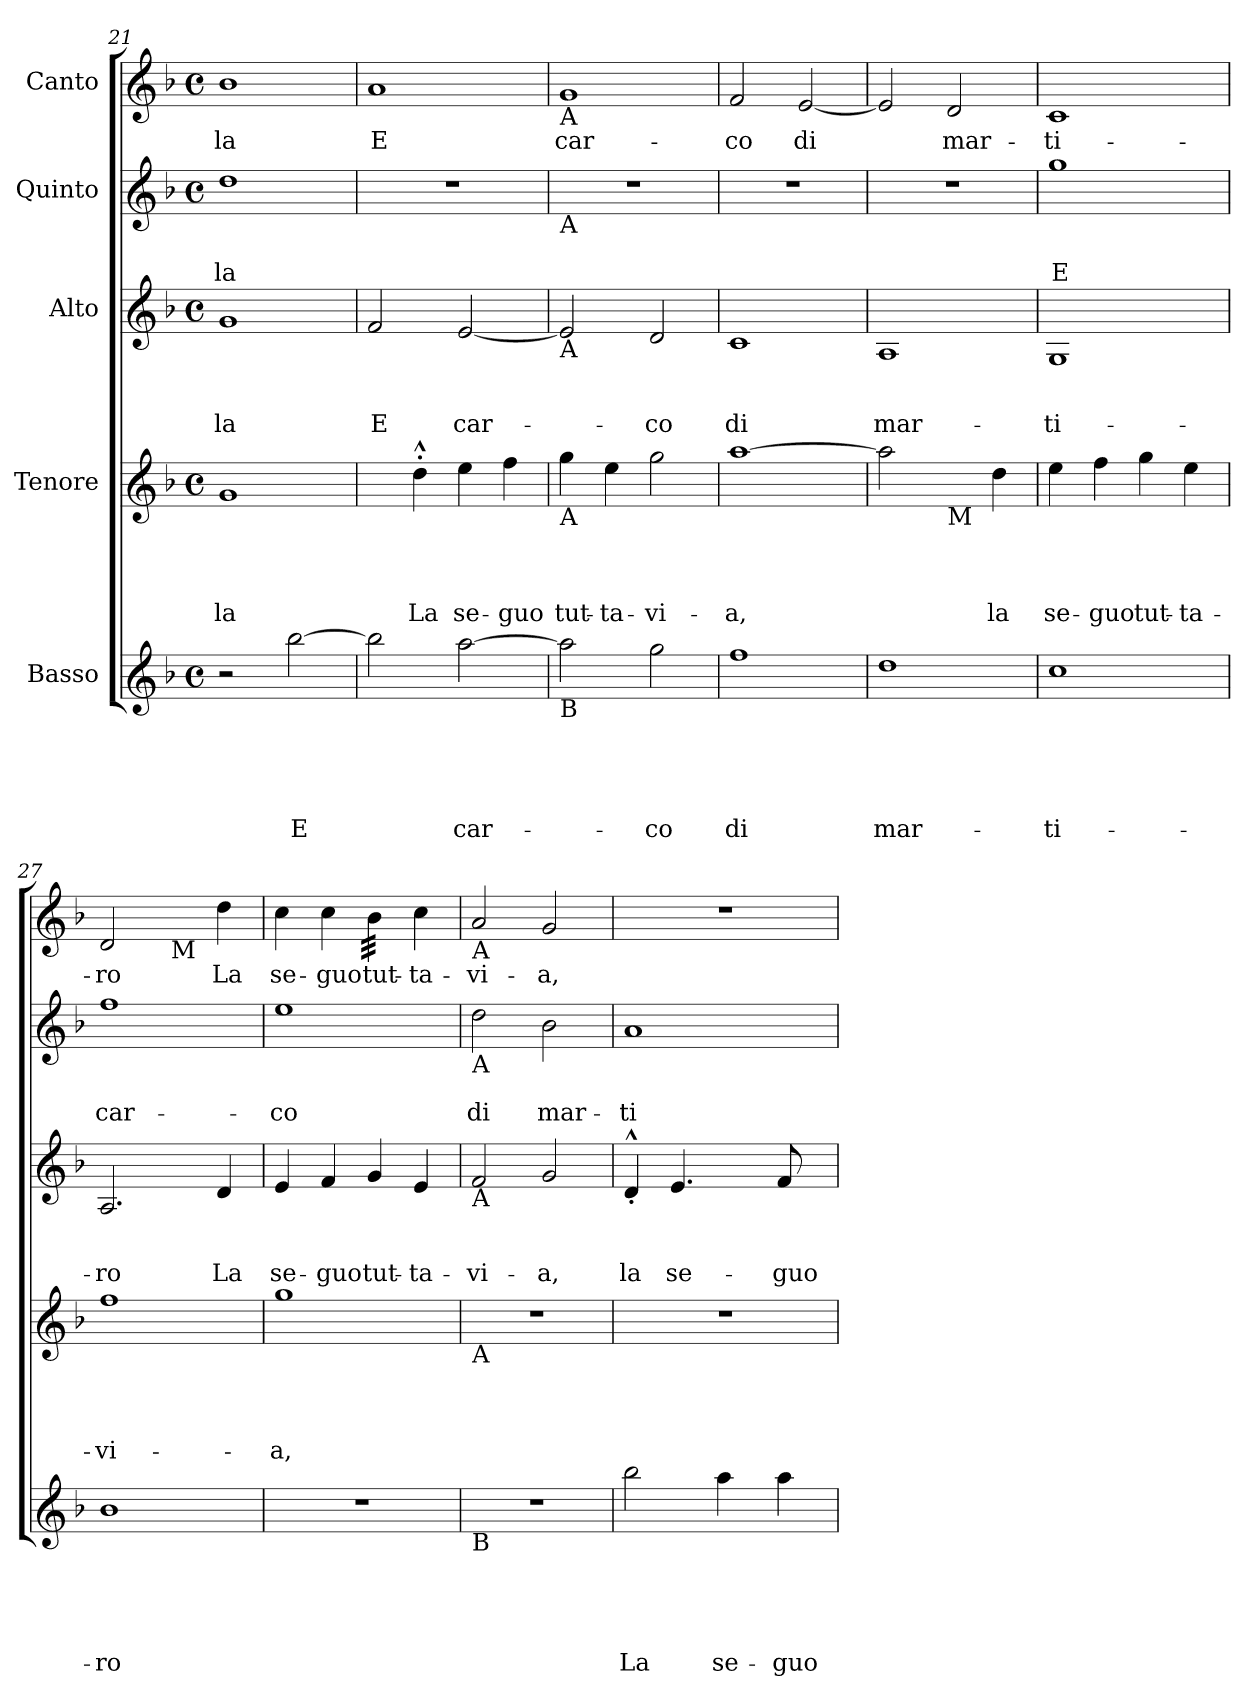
**kern	**text	**text	**text	**text	**text	**kern	**text	**text	**text	**text	**kern	**text	**text	**text	**kern	**text	**text	**kern	**text
*part5	*part5	*part5	*part5	*part5	*part5	*part4	*part4	*part4	*part4	*part4	*part3	*part3	*part3	*part3	*part2	*part2	*part2	*part1	*part1
*staff5	*staff5	*staff5	*staff5	*staff5	*staff5	*staff4	*staff4	*staff4	*staff4	*staff4	*staff3	*staff3	*staff3	*staff3	*staff2	*staff2	*staff2	*staff1	*staff1
*I"Basso	*	*	*	*	*	*I"Tenore	*	*	*	*	*I"Alto	*	*	*	*I"Quinto	*	*	*I"Canto	*
*clefG2	*	*	*	*	*	*clefG2	*	*	*	*	*clefG2	*	*	*	*clefG2	*	*	*clefG2	*
*k[b-]	*	*	*	*	*	*k[b-]	*	*	*	*	*k[b-]	*	*	*	*k[b-]	*	*	*k[b-]	*
*F:	*	*	*	*	*	*F:	*	*	*	*	*F:	*	*	*	*F:	*	*	*F:	*
*M4/4	*	*	*	*	*	*M4/4	*	*	*	*	*M4/4	*	*	*	*M4/4	*	*	*M4/4	*
*met(c)	*	*	*	*	*	*met(c)	*	*	*	*	*met(c)	*	*	*	*met(c)	*	*	*met(c)	*
=21	=21	=21	=21	=21	=21	=21	=21	=21	=21	=21	=21	=21	=21	=21	=21	=21	=21	=21	=21
!	!	!	!	!	!	!	!	!	!	!LO:LY:b	!	!	!	!LO:LY:b	!	!	!LO:LY:b	!	!LO:LY:b
2r	.	.	.	.	.	1g	.	.	.	-la	1g	.	.	-la	1dd	.	-la	1b-	-la
!	!	!	!	!	!LO:LY:b	!	!	!	!	!	!	!	!	!	!	!	!	!	!
[>2bb-\	.	.	.	.	E	.	.	.	.	.	.	.	.	.	.	.	.	.	.
=22	=22	=22	=22	=22	=22	=22	=22	=22	=22	=22	=22	=22	=22	=22	=22	=22	=22	=22	=22
!	!	!	!	!	!	!	!	!	!	!	!	!	!	!LO:LY:b	!	!	!	!	!LO:LY:b
2bb-\]	.	.	.	.	.	4ryy	.	.	.	.	2f/	.	.	E	1r	.	.	1a	E
!	!	!	!	!	!	!	!	!	!	!LO:LY:b	!	!	!	!	!	!	!	!	!
.	.	.	.	.	.	4dd^^>'>\	.	.	.	La	.	.	.	.	.	.	.	.	.
!	!	!	!	!	!LO:LY:b	!	!	!	!	!LO:LY:b	!	!	!	!LO:LY:b	!	!	!	!	!
[<2aa\	.	.	.	.	car-	4ee\	.	.	.	se-	[<2e/	.	.	car-	.	.	.	.	.
!	!	!	!	!	!	!	!	!	!	!LO:LY:b	!	!	!	!	!	!	!	!	!
.	.	.	.	.	.	4ff\	.	.	.	-guo	.	.	.	.	.	.	.	.	.
!!LO:LB:g=z
=23	=23	=23	=23	=23	=23	=23	=23	=23	=23	=23	=23	=23	=23	=23	=23	=23	=23	=23	=23
!	!	!	!	!	!	!	!	!	!	!	!	!	!	!	!	!	!	!LO:TX:b:t=A	!
!	!	!	!	!	!	!	!	!	!	!	!	!	!	!	!LO:TX:b:t=A	!	!	!	!
!	!	!	!	!	!	!	!	!	!	!	!LO:TX:b:t=A	!	!	!	!	!	!	!	!
!	!	!	!	!	!	!LO:TX:b:t=A	!	!	!	!	!	!	!	!	!	!	!	!	!
!LO:TX:b:t=B	!	!	!	!	!	!	!	!	!	!	!	!	!	!	!	!	!	!	!
!	!	!	!	!	!	!	!	!	!	!LO:LY:b	!	!	!	!	!	!	!	!	!LO:LY:b
2aa\]	.	.	.	.	.	4gg\	.	.	.	tut-	2e/]	.	.	.	1r	.	.	1g	car-
!	!	!	!	!	!	!	!	!	!	!LO:LY:b	!	!	!	!	!	!	!	!	!
.	.	.	.	.	.	4ee\	.	.	.	-ta-	.	.	.	.	.	.	.	.	.
!	!	!	!	!	!LO:LY:b	!	!	!	!	!LO:LY:b	!	!	!	!LO:LY:b	!	!	!	!	!
2gg\	.	.	.	.	-co	2gg\	.	.	.	-vi-	2d/	.	.	-co	.	.	.	.	.
=24	=24	=24	=24	=24	=24	=24	=24	=24	=24	=24	=24	=24	=24	=24	=24	=24	=24	=24	=24
!	!	!	!	!	!LO:LY:b	!	!	!	!	!LO:LY:b	!	!	!	!LO:LY:b	!	!	!	!	!LO:LY:b
1ff	.	.	.	.	di	[>1aa	.	.	.	-a,	1c	.	.	di	1r	.	.	2f/	-co
!	!	!	!	!	!	!	!	!	!	!	!	!	!	!	!	!	!	!	!LO:LY:b
.	.	.	.	.	.	.	.	.	.	.	.	.	.	.	.	.	.	[<2e/	di
=25	=25	=25	=25	=25	=25	=25	=25	=25	=25	=25	=25	=25	=25	=25	=25	=25	=25	=25	=25
!	!	!	!	!	!LO:LY:b	!	!	!	!	!	!	!	!	!LO:LY:b	!	!	!	!	!
1dd	.	.	.	.	mar-	2aa\]	.	.	.	.	1A	.	.	mar-	1r	.	.	2e/]	.
!	!	!	!	!	!	!LO:TX:b:t=M	!	!	!	!	!	!	!	!	!	!	!	!	!
!	!	!	!	!	!	!	!	!	!	!	!	!	!	!	!	!	!	!	!LO:LY:b
.	.	.	.	.	.	4ryy	.	.	.	.	.	.	.	.	.	.	.	2d/	mar-
!	!	!	!	!	!	!	!	!	!	!LO:LY:b	!	!	!	!	!	!	!	!	!
.	.	.	.	.	.	4dd\	.	.	.	la	.	.	.	.	.	.	.	.	.
=26	=26	=26	=26	=26	=26	=26	=26	=26	=26	=26	=26	=26	=26	=26	=26	=26	=26	=26	=26
!	!	!	!	!	!LO:LY:b	!	!	!	!	!LO:LY:b	!	!	!	!LO:LY:b	!	!	!LO:LY:b	!	!LO:LY:b
1cc	.	.	.	.	-ti-	4ee\	.	.	.	se-	1G	.	.	-ti-	1gg	.	E	1c	-ti-
!	!	!	!	!	!	!	!	!	!	!LO:LY:b	!	!	!	!	!	!	!	!	!
.	.	.	.	.	.	4ff\	.	.	.	-guo	.	.	.	.	.	.	.	.	.
!	!	!	!	!	!	!	!	!	!	!LO:LY:b	!	!	!	!	!	!	!	!	!
.	.	.	.	.	.	4gg\	.	.	.	tut-	.	.	.	.	.	.	.	.	.
!	!	!	!	!	!	!	!	!	!	!LO:LY:b	!	!	!	!	!	!	!	!	!
.	.	.	.	.	.	4ee\	.	.	.	-ta-	.	.	.	.	.	.	.	.	.
=27	=27	=27	=27	=27	=27	=27	=27	=27	=27	=27	=27	=27	=27	=27	=27	=27	=27	=27	=27
!	!	!	!	!	!LO:LY:b	!	!	!	!	!LO:LY:b	!	!	!	!LO:LY:b	!	!	!LO:LY:b	!	!LO:LY:b
1b-	.	.	.	.	-ro	1ff	.	.	.	-vi-	2.A/	.	.	-ro	1ff	.	car-	2d/	-ro
!	!	!	!	!	!	!	!	!	!	!	!	!	!	!	!	!	!	!LO:TX:b:t=M	!
.	.	.	.	.	.	.	.	.	.	.	.	.	.	.	.	.	.	4ryy	.
!	!	!	!	!	!	!	!	!	!	!	!	!	!	!LO:LY:b	!	!	!	!	!LO:LY:b
.	.	.	.	.	.	.	.	.	.	.	4d/	.	.	La	.	.	.	4dd\	La
=28	=28	=28	=28	=28	=28	=28	=28	=28	=28	=28	=28	=28	=28	=28	=28	=28	=28	=28	=28
!	!	!	!	!	!	!	!	!	!	!LO:LY:b	!	!	!	!LO:LY:b	!	!	!LO:LY:b	!	!LO:LY:b
1r	.	.	.	.	.	1gg	.	.	.	-a,	4e/	.	.	se-	1ee	.	-co	4cc\	se-
!	!	!	!	!	!	!	!	!	!	!	!	!	!	!LO:LY:b	!	!	!	!	!LO:LY:b
.	.	.	.	.	.	.	.	.	.	.	4f/	.	.	-guo	.	.	.	4cc\	-guo
!	!	!	!	!	!	!	!	!	!	!	!	!	!	!LO:LY:b	!	!	!	!	!LO:LY:b
*	*	*	*	*	*	*	*	*	*	*	*	*	*	*	*	*	*	*tremolo	*
.	.	.	.	.	.	.	.	.	.	.	4g/	.	.	tut-	.	.	.	32b-\LLL	tut-
.	.	.	.	.	.	.	.	.	.	.	.	.	.	.	.	.	.	32b-\	.
.	.	.	.	.	.	.	.	.	.	.	.	.	.	.	.	.	.	32b-\	.
.	.	.	.	.	.	.	.	.	.	.	.	.	.	.	.	.	.	32b-\	.
.	.	.	.	.	.	.	.	.	.	.	.	.	.	.	.	.	.	32b-\	.
.	.	.	.	.	.	.	.	.	.	.	.	.	.	.	.	.	.	32b-\	.
.	.	.	.	.	.	.	.	.	.	.	.	.	.	.	.	.	.	32b-\	.
.	.	.	.	.	.	.	.	.	.	.	.	.	.	.	.	.	.	32b-\JJJ	.
*	*	*	*	*	*	*	*	*	*	*	*	*	*	*	*	*	*	*Xtremolo	*
!	!	!	!	!	!	!	!	!	!	!	!	!	!	!LO:LY:b	!	!	!	!	!LO:LY:b
.	.	.	.	.	.	.	.	.	.	.	4e/	.	.	-ta-	.	.	.	4cc\	-ta-
!!LO:PB:g=z
=29	=29	=29	=29	=29	=29	=29	=29	=29	=29	=29	=29	=29	=29	=29	=29	=29	=29	=29	=29
!	!	!	!	!	!	!	!	!	!	!	!	!	!	!	!	!	!	!LO:TX:b:t=A	!
!	!	!	!	!	!	!	!	!	!	!	!	!	!	!	!LO:TX:b:t=A	!	!	!	!
!	!	!	!	!	!	!	!	!	!	!	!LO:TX:b:t=A	!	!	!	!	!	!	!	!
!	!	!	!	!	!	!LO:TX:b:t=A	!	!	!	!	!	!	!	!	!	!	!	!	!
!LO:TX:b:t=B	!	!	!	!	!	!	!	!	!	!	!	!	!	!	!	!	!	!	!
!	!	!	!	!	!	!	!	!	!	!	!	!	!	!LO:LY:b	!	!	!LO:LY:b	!	!LO:LY:b
1r	.	.	.	.	.	1r	.	.	.	.	2f/	.	.	-vi-	2dd\	.	di	2a/	-vi-
!	!	!	!	!	!	!	!	!	!	!	!	!	!	!LO:LY:b	!	!	!LO:LY:b	!	!LO:LY:b
.	.	.	.	.	.	.	.	.	.	.	2g/	.	.	-a,	2b-\	.	mar-	2g/	-a,
=30	=30	=30	=30	=30	=30	=30	=30	=30	=30	=30	=30	=30	=30	=30	=30	=30	=30	=30	=30
!	!	!	!	!	!LO:LY:b	!	!	!	!	!	!	!	!	!LO:LY:b	!	!	!LO:LY:b	!	!
2bb-\	.	.	.	.	La	1r	.	.	.	.	4d^^<'</	.	.	la	1a	.	-ti-	1r	.
!	!	!	!	!	!	!	!	!	!	!	!	!	!	!LO:LY:b	!	!	!	!	!
.	.	.	.	.	.	.	.	.	.	.	4.e/	.	.	se-	.	.	.	.	.
!	!	!	!	!	!LO:LY:b	!	!	!	!	!	!	!	!	!	!	!	!	!	!
4aa\	.	.	.	.	se-	.	.	.	.	.	.	.	.	.	.	.	.	.	.
.	.	.	.	.	.	.	.	.	.	.	8ryy	.	.	.	.	.	.	.	.
!	!	!	!	!	!LO:LY:b	!	!	!	!	!	!	!	!	!LO:LY:b	!	!	!	!	!
4aa\	.	.	.	.	-guo	.	.	.	.	.	8f/	.	.	-guo	.	.	.	.	.
.	.	.	.	.	.	.	.	.	.	.	8ryy	.	.	.	.	.	.	.	.
=	=	=	=	=	=	=	=	=	=	=	=	=	=	=	=	=	=	=	=
*-	*-	*-	*-	*-	*-	*-	*-	*-	*-	*-	*-	*-	*-	*-	*-	*-	*-	*-	*-
